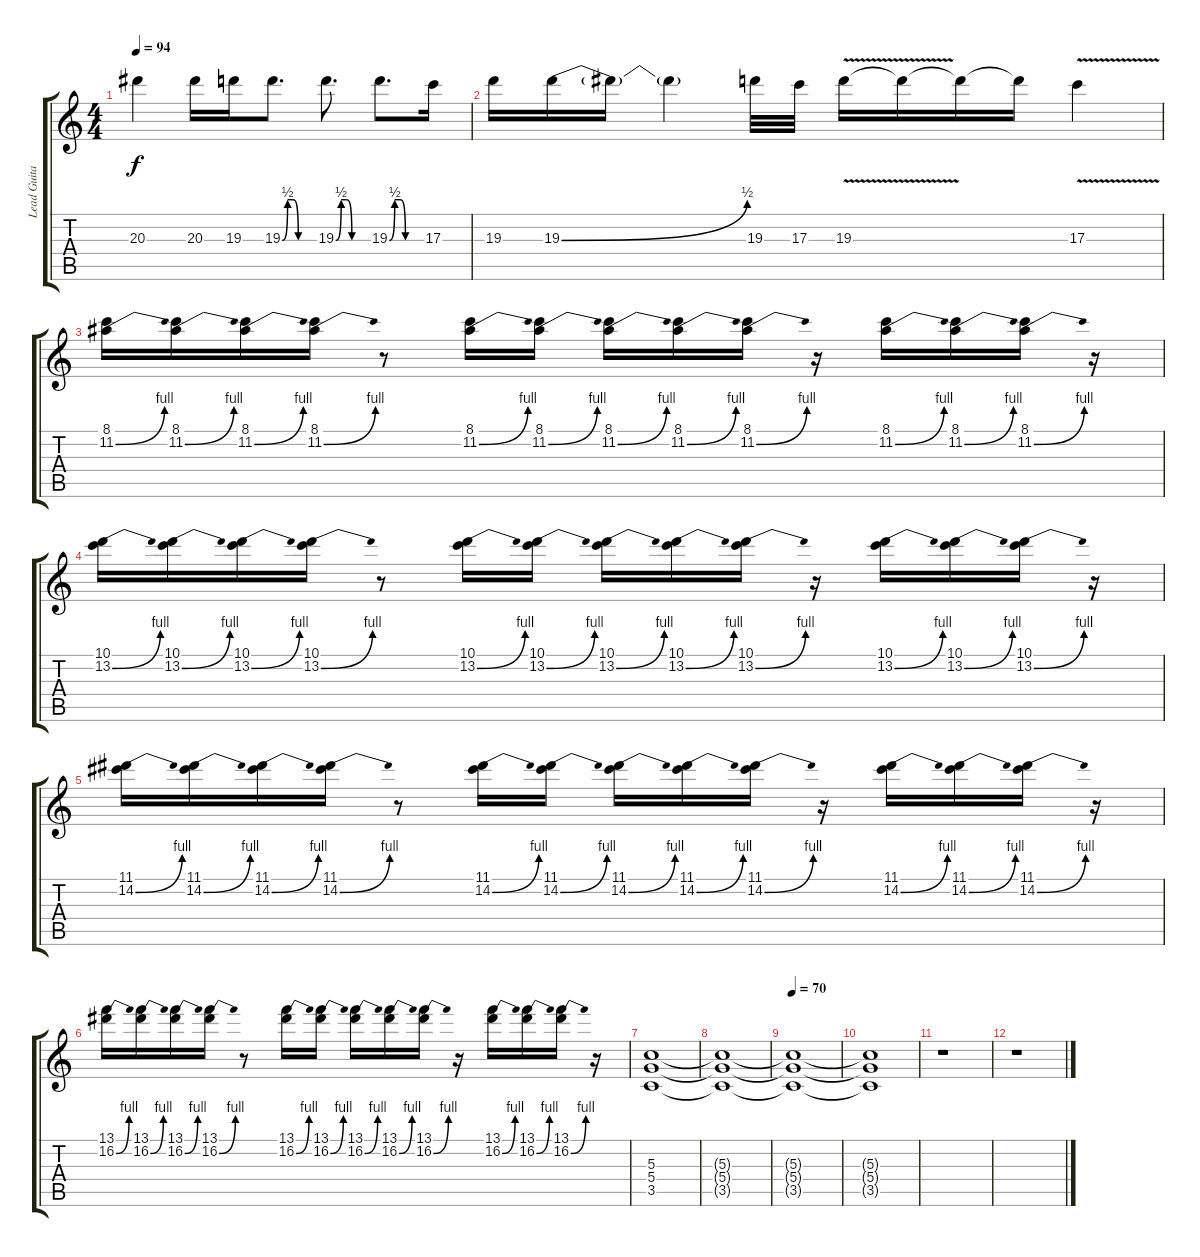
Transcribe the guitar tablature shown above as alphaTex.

\track ("Lead Guitar" "Lead Guita") {instrument distortionguitar}
\staff {score tabs}
\tuning (E4 B3 G3 D3 A2 E2) {hide}
\ts (4 4)
\tempo 94
\clef g2
\ks c
20.3{t}.4{dy f} 20.3.16 19.3.16 19.3{be (custom 0 0 10 2 20 2 30 0 60 0)}.8{d} 19.3{be (custom 0 0 10 2 20 2 30 0 60 0)}.8{d} 19.3{be (custom 0 0 10 2 20 2 30 0 60 0)}.8{d} 17.3.16 |
19.3.16 19.3{be (bend 0 0 60 2)}.16 19.3{t}.16 19.3{t}.4 19.3.32 17.3.32 19.3{v}.16 19.3{t}.16 19.3{t}.16 19.3{t}.16 17.3{v}.4 |
(8.1 11.2{be (bend 0 0 60 4)}).16 (8.1 11.2{be (bend 0 0 60 4)}).16 (8.1 11.2{be (bend 0 0 60 4)}).16 (8.1 11.2{be (bend 0 0 60 4)}).16 r.8 (8.1 11.2{be (bend 0 0 60 4)}).16 (8.1 11.2{be (bend 0 0 60 4)}).16 (8.1 11.2{be (bend 0 0 60 4)}).16 (8.1 11.2{be (bend 0 0 60 4)}).16 (8.1 11.2{be (bend 0 0 60 4)}).16 r.16 (8.1 11.2{be (bend 0 0 60 4)}).16 (8.1 11.2{be (bend 0 0 60 4)}).16 (8.1 11.2{be (bend 0 0 60 4)}).16 r.16 |
(10.1 13.2{be (bend 0 0 60 4)}).16 (10.1 13.2{be (bend 0 0 60 4)}).16 (10.1 13.2{be (bend 0 0 60 4)}).16 (10.1 13.2{be (bend 0 0 60 4)}).16 r.8 (10.1 13.2{be (bend 0 0 60 4)}).16 (10.1 13.2{be (bend 0 0 60 4)}).16 (10.1 13.2{be (bend 0 0 60 4)}).16 (10.1 13.2{be (bend 0 0 60 4)}).16 (10.1 13.2{be (bend 0 0 60 4)}).16 r.16 (10.1 13.2{be (bend 0 0 60 4)}).16 (10.1 13.2{be (bend 0 0 60 4)}).16 (10.1 13.2{be (bend 0 0 60 4)}).16 r.16 |
(11.1 14.2{be (bend 0 0 60 4)}).16 (11.1 14.2{be (bend 0 0 60 4)}).16 (11.1 14.2{be (bend 0 0 60 4)}).16 (11.1 14.2{be (bend 0 0 60 4)}).16 r.8 (11.1 14.2{be (bend 0 0 60 4)}).16 (11.1 14.2{be (bend 0 0 60 4)}).16 (11.1 14.2{be (bend 0 0 60 4)}).16 (11.1 14.2{be (bend 0 0 60 4)}).16 (11.1 14.2{be (bend 0 0 60 4)}).16 r.16 (11.1 14.2{be (bend 0 0 60 4)}).16 (11.1 14.2{be (bend 0 0 60 4)}).16 (11.1 14.2{be (bend 0 0 60 4)}).16 r.16 |
(13.1 16.2{be (bend 0 0 60 4)}).16 (13.1 16.2{be (bend 0 0 60 4)}).16 (13.1 16.2{be (bend 0 0 60 4)}).16 (13.1 16.2{be (bend 0 0 60 4)}).16 r.8 (13.1 16.2{be (bend 0 0 60 4)}).16 (13.1 16.2{be (bend 0 0 60 4)}).16 (13.1 16.2{be (bend 0 0 60 4)}).16 (13.1 16.2{be (bend 0 0 60 4)}).16 (13.1 16.2{be (bend 0 0 60 4)}).16 r.16 (13.1 16.2{be (bend 0 0 60 4)}).16 (13.1 16.2{be (bend 0 0 60 4)}).16 (13.1 16.2{be (bend 0 0 60 4)}).16 r.16 |
(5.3 5.4 3.5).1{volume 0} |
(5.3{t} 5.4{t} 3.5{t}).1 |
\tempo 70
(5.3{t} 5.4{t} 3.5{t}).1 |
(5.3{t} 5.4{t} 3.5{t}).1 |
r.1 |
r.1
